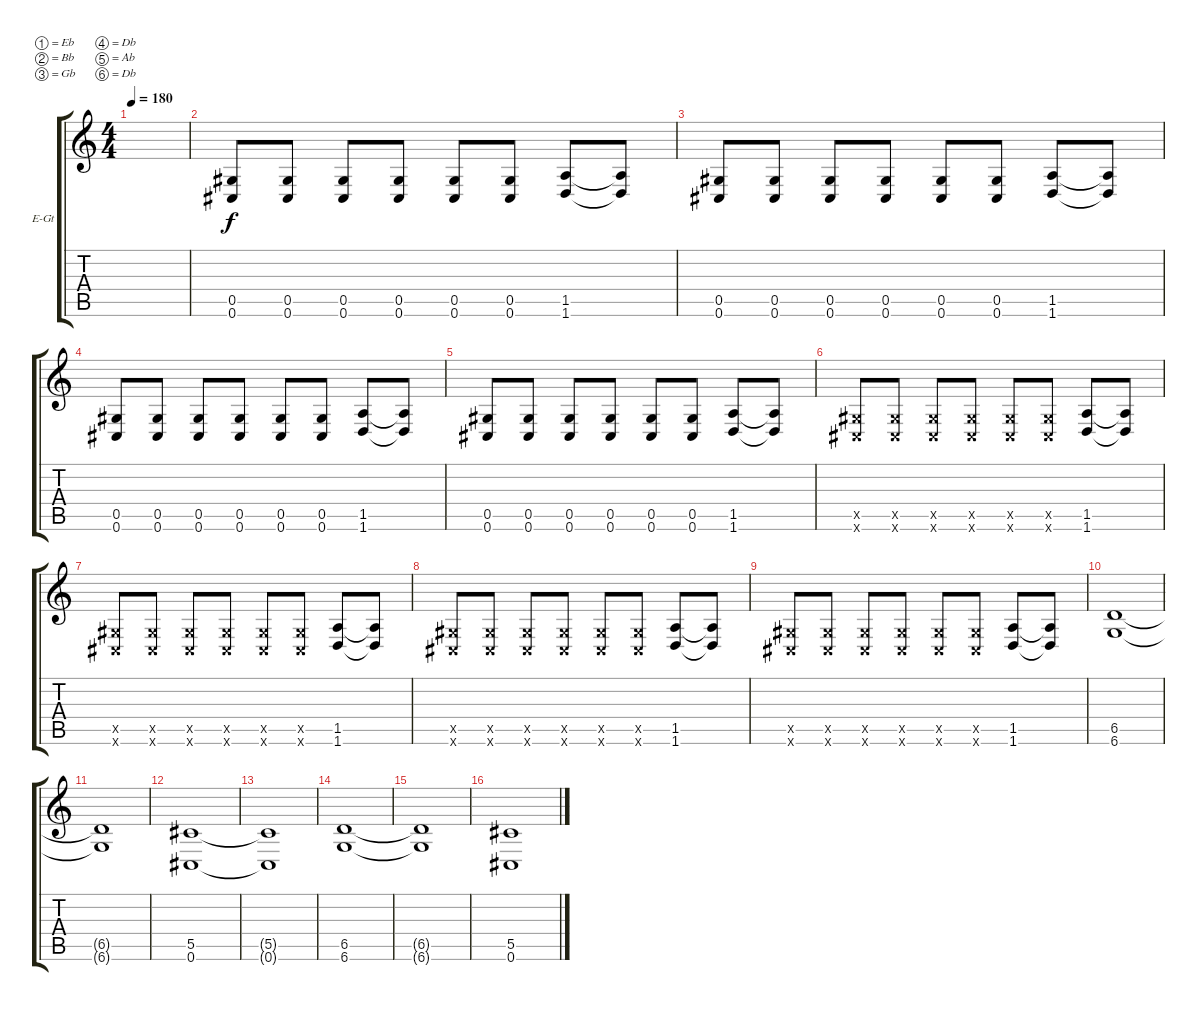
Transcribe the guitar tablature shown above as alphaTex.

\defaultSystemsLayout 4
\bracketExtendMode groupsimilarinstruments
\firstSystemTrackNameOrientation horizontal
\otherSystemsTrackNameOrientation horizontal
\track ("Electric Guitar" "E-Gt") {instrument distortionguitar}
\staff {score tabs}
\tuning (Eb4 Bb3 Gb3 Db3 Ab2 Db2)
\ts (4 4)
\tempo 180
\clef g2
\ks c
|
(0.6 0.5).8 (0.6 0.5).8 (0.6 0.5).8 (0.6 0.5).8 (0.6 0.5).8 (0.6 0.5).8 (1.6 1.5).8 (1.6{t} 1.5{t}).8 |
(0.6 0.5).8 (0.6 0.5).8 (0.6 0.5).8 (0.6 0.5).8 (0.6 0.5).8 (0.6 0.5).8 (1.6 1.5).8 (1.6{t} 1.5{t}).8 |
(0.6 0.5).8 (0.6 0.5).8 (0.6 0.5).8 (0.6 0.5).8 (0.6 0.5).8 (0.6 0.5).8 (1.6 1.5).8 (1.6{t} 1.5{t}).8 |
(0.6 0.5).8 (0.6 0.5).8 (0.6 0.5).8 (0.6 0.5).8 (0.6 0.5).8 (0.6 0.5).8 (1.6 1.5).8 (1.6{t} 1.5{t}).8 |
(0.6{x} 0.5{x}).8 (0.6{x} 0.5{x}).8 (0.6{x} 0.5{x}).8 (0.6{x} 0.5{x}).8 (0.6{x} 0.5{x}).8 (0.6{x} 0.5{x}).8 (1.6 1.5).8 (1.6{t} 1.5{t}).8 |
(0.6{x} 0.5{x}).8 (0.6{x} 0.5{x}).8 (0.6{x} 0.5{x}).8 (0.6{x} 0.5{x}).8 (0.6{x} 0.5{x}).8 (0.6{x} 0.5{x}).8 (1.6 1.5).8 (1.6{t} 1.5{t}).8 |
(0.6{x} 0.5{x}).8 (0.6{x} 0.5{x}).8 (0.6{x} 0.5{x}).8 (0.6{x} 0.5{x}).8 (0.6{x} 0.5{x}).8 (0.6{x} 0.5{x}).8 (1.6 1.5).8 (1.6{t} 1.5{t}).8 |
(0.6{x} 0.5{x}).8 (0.6{x} 0.5{x}).8 (0.6{x} 0.5{x}).8 (0.6{x} 0.5{x}).8 (0.6{x} 0.5{x}).8 (0.6{x} 0.5{x}).8 (1.6 1.5).8 (1.6{t} 1.5{t}).8 |
(6.6 6.5).1 |
(6.5{t} 6.6{t}).1 |
(5.5 0.6).1 |
(0.6{t} 5.5{t}).1 |
(6.6 6.5).1 |
(6.5{t} 6.6{t}).1 |
(5.5 0.6).1
